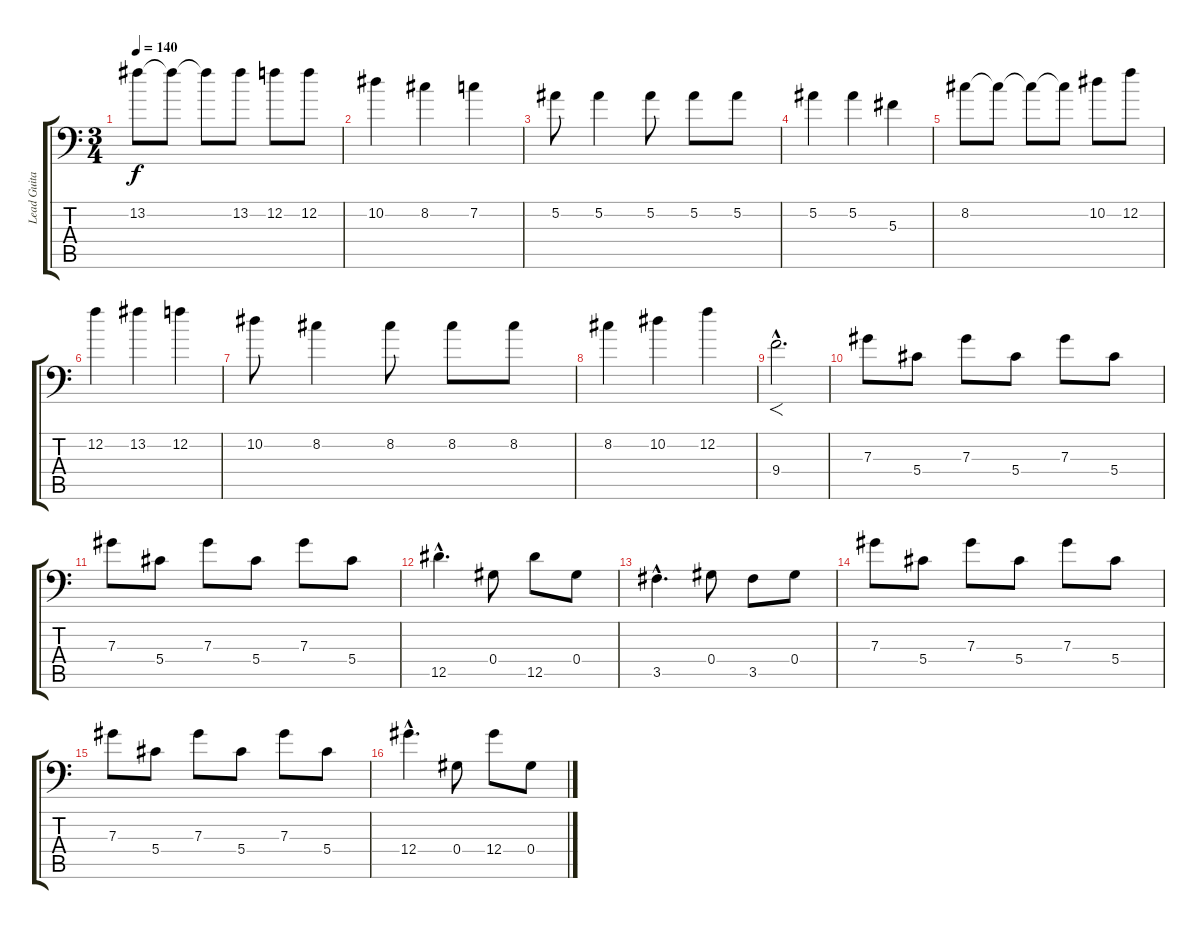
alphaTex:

\track ("Lead Guitar II" "Lead Guita") {instrument distortionguitar}
\staff {score tabs}
\tuning (Bb3 F3 Db3 Ab2 Eb2 Bb1) {hide}
\ts (3 4)
\tempo 140
\clef f4
\ks c
13.2.8{dy f} 13.2{t}.8 13.2{t}.8 13.2.8 12.2.8 12.2.8 |
10.2.4 8.2.4 7.2.4 |
5.2.8 5.2.4 5.2.8 5.2.8 5.2.8 |
5.2.4 5.2.4 5.3.4 |
8.2.8 8.2{t}.8 8.2{t}.8 8.2{t}.8 10.2.8 12.2.8 |
12.2.4 13.2.4 12.2.4 |
10.2.8 8.2.4 8.2.8 8.2.8 8.2.8 |
8.2.4 10.2.4 12.2.4 |
9.4{hac}.2{f d} |
7.3.8 5.4.8 7.3.8 5.4.8 7.3.8 5.4.8 |
7.3.8 5.4.8 7.3.8 5.4.8 7.3.8 5.4.8 |
12.5{hac}.4{d} 0.4.8 12.5.8 0.4.8 |
3.5{hac}.4{d} 0.4.8 3.5.8 0.4.8 |
7.3.8 5.4.8 7.3.8 5.4.8 7.3.8 5.4.8 |
7.3.8 5.4.8 7.3.8 5.4.8 7.3.8 5.4.8 |
12.4{hac}.4{d} 0.4.8 12.4.8 0.4.8
